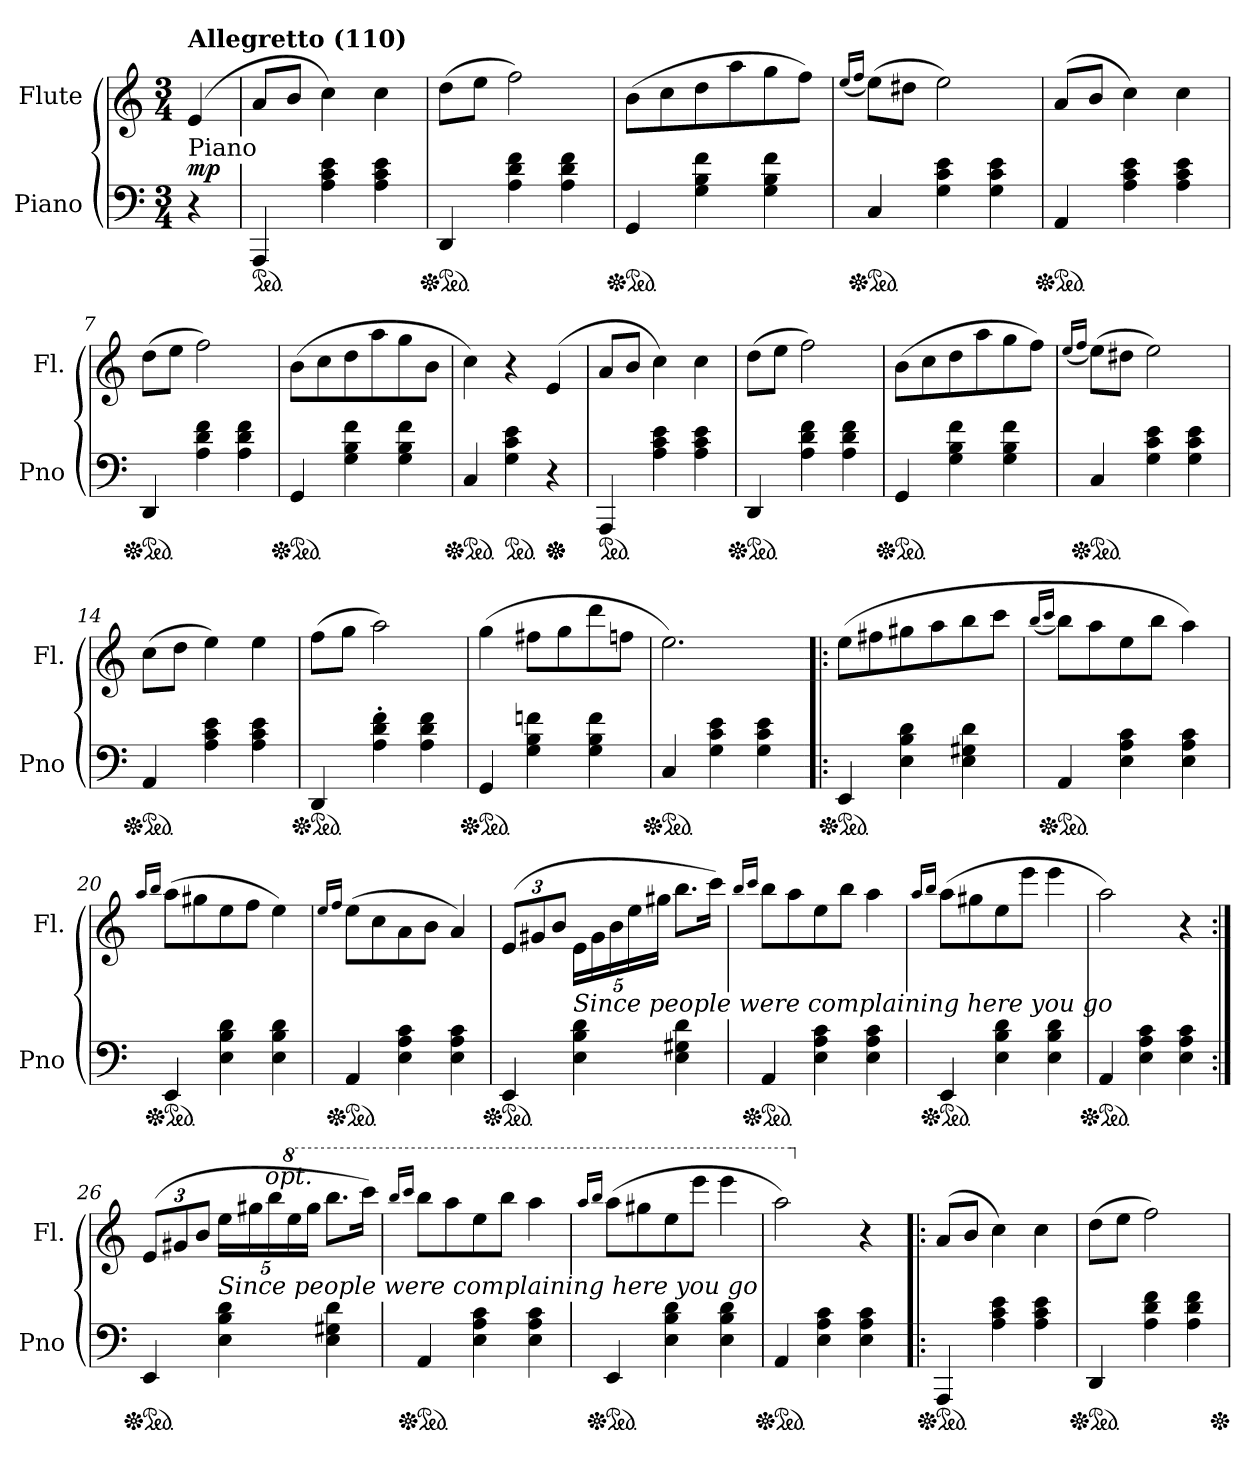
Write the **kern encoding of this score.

**kern	**dynam	**kern
*part2	*part2	*part1
*staff2	*staff2	*staff1
*I"Piano	*	*I"Flute
*I'Pno	*	*I'Fl.
*clefF4	*	*clefG2
*k[]	*	*k[]
*M3/4	*	*M3/4
=1	=1	=1
!	!	!LO:TX:a:B:t=Allegretto (110)
!LO:TX:a:t=Piano	!	!
!	!LO:DY:a	!
4r	mp	(>4e/
=2	=2	=2
*ped	*	*
4AAA/	.	8a/L
.	.	8b/J
4A\ 4c\ 4e\	.	4cc\)
4A\ 4c\ 4e\	.	4cc\
=3	=3	=3
*Xped	*	*
*ped	*	*
4DD/	.	(>8dd\L
.	.	8ee\J
4A\ 4d\ 4f\	.	2ff\)
4A\ 4d\ 4f\	.	.
=4	=4	=4
*Xped	*	*
*ped	*	*
4GG/	.	(>8b\L
.	.	8cc\
4G\ 4B\ 4f\	.	8dd\
.	.	8aa\
4G\ 4B\ 4f\	.	8gg\
.	.	8ff\J)
=5	=5	=5
.	.	(<16qee/LL
.	.	16qff/JJ
*Xped	*	*
*ped	*	*
4C/	.	(>8ee\L)
.	.	8dd#X\J
4G\ 4c\ 4e\	.	2ee\)
4G\ 4c\ 4e\	.	.
!!LO:LB:g=z
=6	=6	=6
*Xped	*	*
*ped	*	*
4AA/	.	(>8a/L
.	.	8b/J
4A\ 4c\ 4e\	.	4cc\)
4A\ 4c\ 4e\	.	4cc\
=7	=7	=7
*Xped	*	*
*ped	*	*
4DD/	.	(>8dd\L
.	.	8ee\J
4A\ 4d\ 4f\	.	2ff\)
4A\ 4d\ 4f\	.	.
=8	=8	=8
*Xped	*	*
*ped	*	*
4GG/	.	(>8b\L
.	.	8cc\
4G\ 4B\ 4f\	.	8dd\
.	.	8aa\
4G\ 4B\ 4f\	.	8gg\
.	.	8b\J
=9	=9	=9
*Xped	*	*
*ped	*	*
4C/	.	4cc\)
*ped	*	*
4G\ 4c\ 4e\	.	4r
*Xped	*	*
*Xped	*	*
4r	.	(<4e/
=10	=10	=10
*ped	*	*
4AAA/	.	8a/L
.	.	8b/J
4A\ 4c\ 4e\	.	4cc\)
4A\ 4c\ 4e\	.	4cc\
!!LO:LB:g=z
=11	=11	=11
*Xped	*	*
*ped	*	*
4DD/	.	(>8dd\L
.	.	8ee\J
4A\ 4d\ 4f\	.	2ff\)
4A\ 4d\ 4f\	.	.
=12	=12	=12
*Xped	*	*
*ped	*	*
4GG/	.	(>8b\L
.	.	8cc\
4G\ 4B\ 4f\	.	8dd\
.	.	8aa\
4G\ 4B\ 4f\	.	8gg\
.	.	8ff\J)
=13	=13	=13
.	.	(<16qee/LL
.	.	16qff/JJ
*Xped	*	*
*ped	*	*
4C/	.	(>8ee\L)
.	.	8dd#X\J
4G\ 4c\ 4e\	.	2ee\)
4G\ 4c\ 4e\	.	.
=14	=14	=14
*Xped	*	*
*ped	*	*
4AA/	.	(>8cc\L
.	.	8dd\J
4A\ 4c\ 4e\	.	4ee\)
4A\ 4c\ 4e\	.	4ee\
=15	=15	=15
*Xped	*	*
*ped	*	*
4DD/	.	(>8ff\L
.	.	8gg\J
4A\' 4d\' 4f\'	.	2aa\)
4A\ 4d\ 4f\	.	.
!!LO:LB:g=z
=16	=16	=16
*Xped	*	*
*ped	*	*
4GG/	.	(>4gg\
4G\ 4B\ 4fn\	.	8ff#X\L
.	.	8gg\
4G\ 4B\ 4f\	.	8ddd\
.	.	8ffn\J
=17	=17	=17
*Xped	*	*
*ped	*	*
4C/	.	2.ee\)
4G\ 4c\ 4e\	.	.
4G\ 4c\ 4e\	.	.
=18!|:	=18!|:	=18!|:
*Xped	*	*
*ped	*	*
4EE/	.	(>8ee\L
.	.	8ff#X\
4E\ 4B\ 4d\	.	8gg#X\
.	.	8aa\
4E\ 4G#X\ 4d\	.	8bb\
.	.	8ccc\J
=19	=19	=19
.	.	(<16qbb/LL
.	.	16qccc/JJ
*Xped	*	*
*ped	*	*
4AA/	.	8bb\L)
.	.	8aa\
4E\ 4A\ 4c\	.	8ee\
.	.	8bb\J
4E\ 4A\ 4c\	.	4aa\)
!!LO:PB:g=z
=20	=20	=20
.	.	16qaa/LL
.	.	16qbb/JJ
*Xped	*	*
*ped	*	*
4EE/	.	(>8aa\L
.	.	8gg#X\
4E\ 4B\ 4d\	.	8ee\
.	.	8ff\J
4E\ 4B\ 4d\	.	4ee\)
!!LO:LB:g=z
=21	=21	=21
.	.	16qee/LL
.	.	16qff/JJ
*Xped	*	*
*ped	*	*
4AA/	.	(>8ee\L
.	.	8cc\
4E\ 4A\ 4c\	.	8a\
.	.	8b\J
4E\ 4A\ 4c\	.	4a/)
=22	=22	=22
*Xped	*	*
*ped	*	*
4EE/	.	(>12e/L
.	.	12g#X/
.	.	12b/J
!	!	!LO:TX:b:i:t=Since people were complaining here you go
4E\ 4B\ 4d\	.	20e\LL
.	.	20g#\
.	.	20b\
.	.	20ee\
.	.	20gg#X\JJ
4E\ 4G#X\ 4d\	.	8.bb\L
.	.	16ccc\Jk)
=23	=23	=23
.	.	16qbb/LL
.	.	16qccc/JJ
*Xped	*	*
*ped	*	*
4AA/	.	8bb\L
.	.	8aa\
4E\ 4A\ 4c\	.	8ee\
.	.	8bb\J
4E\ 4A\ 4c\	.	4aa\
!!LO:LB:g=z
=24	=24	=24
.	.	16qaa/LL
.	.	16qbb/JJ
*Xped	*	*
*ped	*	*
4EE/	.	(>8aa\L
.	.	8gg#X\
4E\ 4B\ 4d\	.	8ee\
.	.	8eee\J
4E\ 4B\ 4d\	.	4eee\
=25	=25	=25
*Xped	*	*
*ped	*	*
4AA/	.	2aa\)
4E\ 4A\ 4c\	.	.
4E\ 4A\ 4c\	.	4r
!!LO:PB:g=z
=26:|!	=26:|!	=26:|!
*Xped	*	*
*ped	*	*
4EE/	.	(>12e/L
.	.	12g#X/
.	.	12b/J
!	!	!LO:TX:b:i:t=Since people were complaining here you go
4E\ 4B\ 4d\	.	20ee\LL
.	.	20gg#X\
!	!	!LO:TX:a:i:t=opt.
.	.	20bb\
*	*	*8va
.	.	20eee\
.	.	20ggg#\JJ
4E\ 4G#X\ 4d\	.	8.bbb\L
.	.	16cccc\Jk)
=27	=27	=27
.	.	16qbbb/LL
.	.	16qcccc/JJ
*Xped	*	*
*ped	*	*
4AA/	.	8bbb\L
.	.	8aaa\
4E\ 4A\ 4c\	.	8eee\
.	.	8bbb\J
4E\ 4A\ 4c\	.	4aaa\
=28	=28	=28
.	.	16qaaa/LL
.	.	16qbbb/JJ
*Xped	*	*
*ped	*	*
4EE/	.	(>8aaa\L
.	.	8ggg#X\
4E\ 4B\ 4d\	.	8eee\
.	.	8eeee\J
4E\ 4B\ 4d\	.	4eeee\
=29	=29	=29
*Xped	*	*
*ped	*	*
4AA/	.	2aaa\)
4E\ 4A\ 4c\	.	.
*	*	*X8va
4E\ 4A\ 4c\	.	4r
!!LO:LB:g=z
=30!|:	=30!|:	=30!|:
*Xped	*	*
*ped	*	*
4AAA/	.	(>8a/L
.	.	8b/J
4A\ 4c\ 4e\	.	4cc\)
4A\ 4c\ 4e\	.	4cc\
=31	=31	=31
*Xped	*	*
*ped	*	*
4DD/	.	(>8dd\L
.	.	8ee\J
4A\ 4d\ 4f\	.	2ff\)
4A\ 4d\ 4f\	.	.
*Xped	*	*
=	=	=
*-	*-	*-
